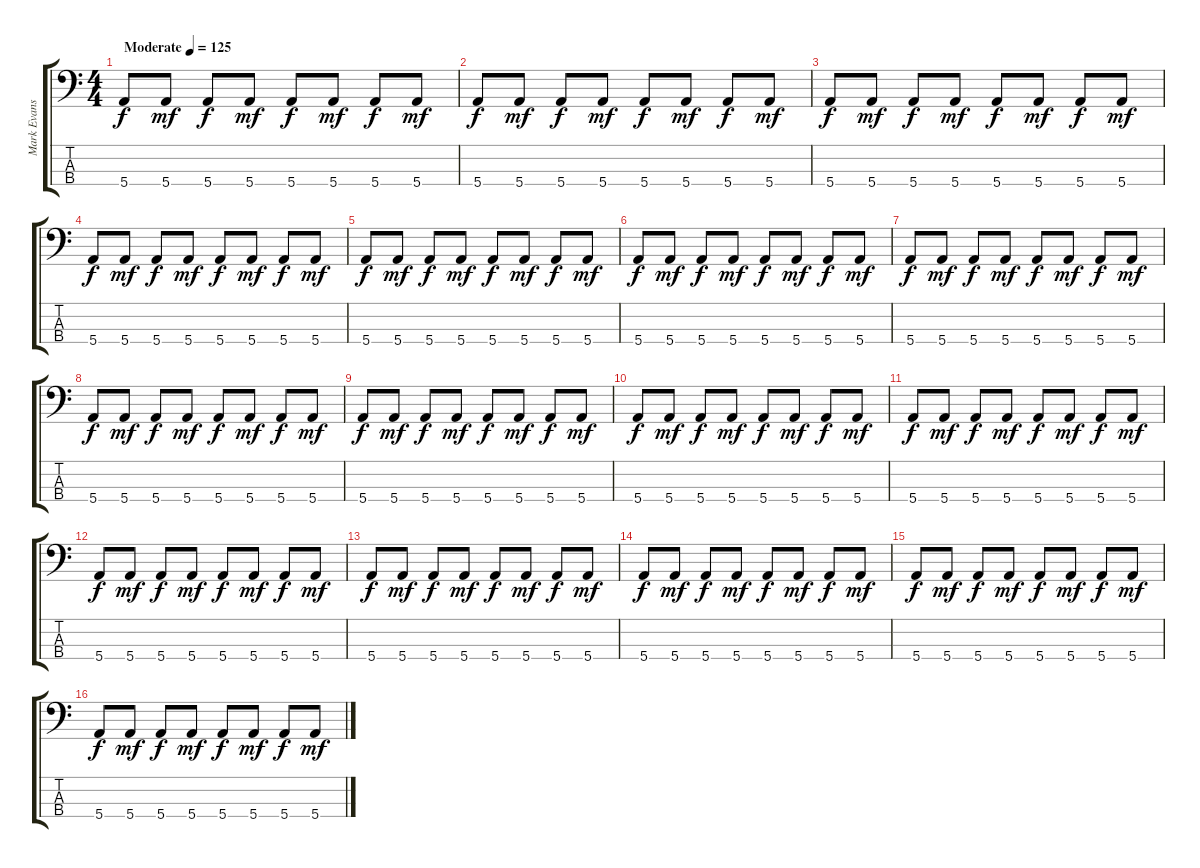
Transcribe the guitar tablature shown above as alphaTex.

\track ("Mark Evans" "Mark Evans") {instrument electricbassfinger}
\staff {score tabs}
\tuning (G2 D2 A1 E1) {hide}
\ts (4 4)
\tempo (125 "Moderate")
\clef f4
\ks c
5.4.8{dy f instrument electricbassfinger} 5.4.8{dy mf} 5.4.8{dy f} 5.4.8{dy mf} 5.4.8{dy f} 5.4.8{dy mf} 5.4.8{dy f} 5.4.8{dy mf} |
5.4.8{dy f} 5.4.8{dy mf} 5.4.8{dy f} 5.4.8{dy mf} 5.4.8{dy f} 5.4.8{dy mf} 5.4.8{dy f} 5.4.8{dy mf} |
5.4.8{dy f} 5.4.8{dy mf} 5.4.8{dy f} 5.4.8{dy mf} 5.4.8{dy f} 5.4.8{dy mf} 5.4.8{dy f} 5.4.8{dy mf} |
5.4.8{dy f} 5.4.8{dy mf} 5.4.8{dy f} 5.4.8{dy mf} 5.4.8{dy f} 5.4.8{dy mf} 5.4.8{dy f} 5.4.8{dy mf} |
5.4.8{dy f} 5.4.8{dy mf} 5.4.8{dy f} 5.4.8{dy mf} 5.4.8{dy f} 5.4.8{dy mf} 5.4.8{dy f} 5.4.8{dy mf} |
5.4.8{dy f} 5.4.8{dy mf} 5.4.8{dy f} 5.4.8{dy mf} 5.4.8{dy f} 5.4.8{dy mf} 5.4.8{dy f} 5.4.8{dy mf} |
5.4.8{dy f} 5.4.8{dy mf} 5.4.8{dy f} 5.4.8{dy mf} 5.4.8{dy f} 5.4.8{dy mf} 5.4.8{dy f} 5.4.8{dy mf} |
5.4.8{dy f} 5.4.8{dy mf} 5.4.8{dy f} 5.4.8{dy mf} 5.4.8{dy f} 5.4.8{dy mf} 5.4.8{dy f} 5.4.8{dy mf} |
5.4.8{dy f} 5.4.8{dy mf} 5.4.8{dy f} 5.4.8{dy mf} 5.4.8{dy f} 5.4.8{dy mf} 5.4.8{dy f} 5.4.8{dy mf} |
5.4.8{dy f} 5.4.8{dy mf} 5.4.8{dy f} 5.4.8{dy mf} 5.4.8{dy f} 5.4.8{dy mf} 5.4.8{dy f} 5.4.8{dy mf} |
5.4.8{dy f} 5.4.8{dy mf} 5.4.8{dy f} 5.4.8{dy mf} 5.4.8{dy f} 5.4.8{dy mf} 5.4.8{dy f} 5.4.8{dy mf} |
5.4.8{dy f} 5.4.8{dy mf} 5.4.8{dy f} 5.4.8{dy mf} 5.4.8{dy f} 5.4.8{dy mf} 5.4.8{dy f} 5.4.8{dy mf} |
5.4.8{dy f} 5.4.8{dy mf} 5.4.8{dy f} 5.4.8{dy mf} 5.4.8{dy f} 5.4.8{dy mf} 5.4.8{dy f} 5.4.8{dy mf} |
5.4.8{dy f} 5.4.8{dy mf} 5.4.8{dy f} 5.4.8{dy mf} 5.4.8{dy f} 5.4.8{dy mf} 5.4.8{dy f} 5.4.8{dy mf} |
5.4.8{dy f} 5.4.8{dy mf} 5.4.8{dy f} 5.4.8{dy mf} 5.4.8{dy f} 5.4.8{dy mf} 5.4.8{dy f} 5.4.8{dy mf} |
5.4.8{dy f} 5.4.8{dy mf} 5.4.8{dy f} 5.4.8{dy mf} 5.4.8{dy f} 5.4.8{dy mf} 5.4.8{dy f} 5.4.8{dy mf}
